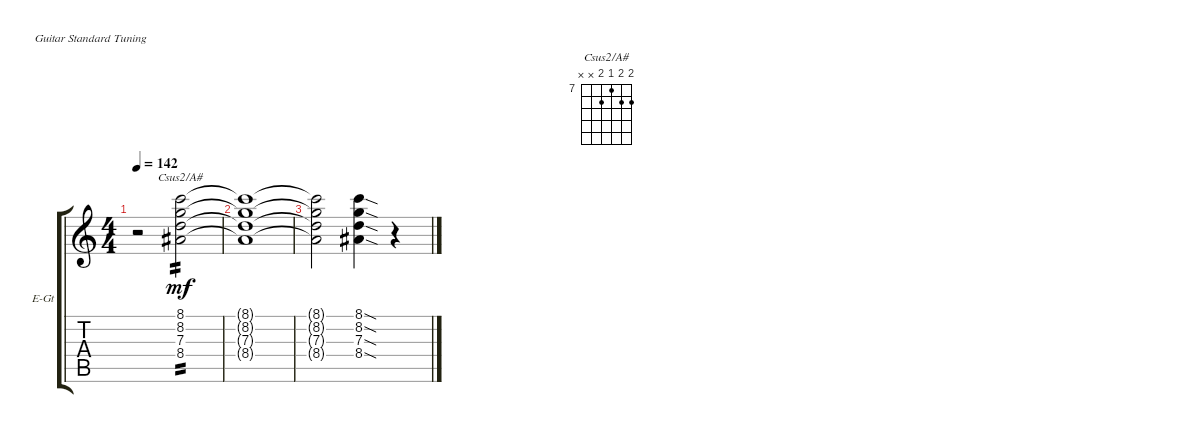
\defaultSystemsLayout 4
\bracketExtendMode groupsimilarinstruments
\firstSystemTrackNameOrientation horizontal
\otherSystemsTrackNameOrientation horizontal
\track ("Electric Guitar" "E-Gt") {instrument electricguitarclean}
\staff {score tabs}
\tuning (E4 B3 G3 D3 A2 E2)
\chord ("Csus2/A#" 8 8 7 8 x x) {firstfret 7}
\ts (4 4)
\tempo 142
\clef g2
\ks c
r.2{dy mf} (8.4 7.3 8.2 8.1).2{ch "Csus2/A#" tp 2} |
(8.4{t} 7.3{t} 8.2{t} 8.1{t}).1 |
(8.4{t} 7.3{t} 8.2{t} 8.1{t}).2 (8.4{sod} 7.3{sod} 8.2{sod} 8.1{sod}).4 r.4
